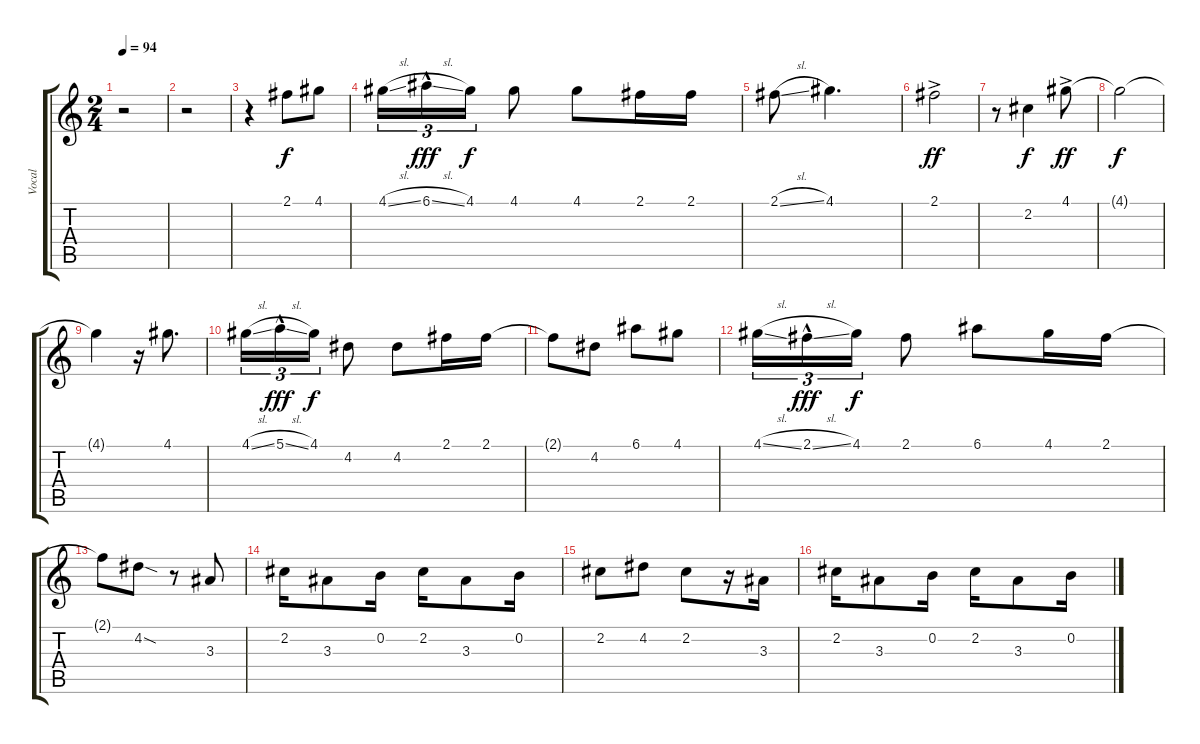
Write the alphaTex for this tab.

\track ("Vocal" "Vocal") {instrument overdrivenguitar}
\staff {score tabs}
\tuning (E4 B3 G3 D3 A2 E2) {hide}
\ts (2 4)
\tempo 94
\clef g2
\ks c
r.2{dy f} |
r.2 |
r.4 2.1.8 4.1.8 |
4.1{sl}.16{tu (3 2)} 6.1{sl hac}.16{tu (3 2) dy fff} 4.1.16{tu (3 2) dy f} 4.1.8 4.1.8 2.1.16 2.1.16 |
2.1{sl}.8 4.1.4{d} |
2.1{ac}.2{dy ff} |
r.8 2.2.4{dy f} 4.1{ac}.8{dy ff} |
4.1{t}.2{dy f} |
4.1{t}.4 r.16 4.1.8{d} |
4.1{sl}.16{tu (3 2)} 5.1{sl hac}.16{tu (3 2) dy fff} 4.1.16{tu (3 2) dy f} 4.2.8 4.2.8 2.1.16 2.1.16 |
2.1{t}.8 4.2.8 6.1.8 4.1.8 |
4.1{sl}.16{tu (3 2)} 2.1{sl hac}.16{tu (3 2) dy fff} 4.1.16{tu (3 2) dy f} 2.1.8 6.1.8 4.1.16 2.1.16 |
2.1{t}.8 4.2{sod}.8 r.8 3.3.8 |
2.2.16 3.3.8 0.2.16 2.2.16 3.3.8 0.2.16 |
2.2.8 4.2.8 2.2.8 r.16 3.3.16 |
2.2.16 3.3.8 0.2.16 2.2.16 3.3.8 0.2.16
